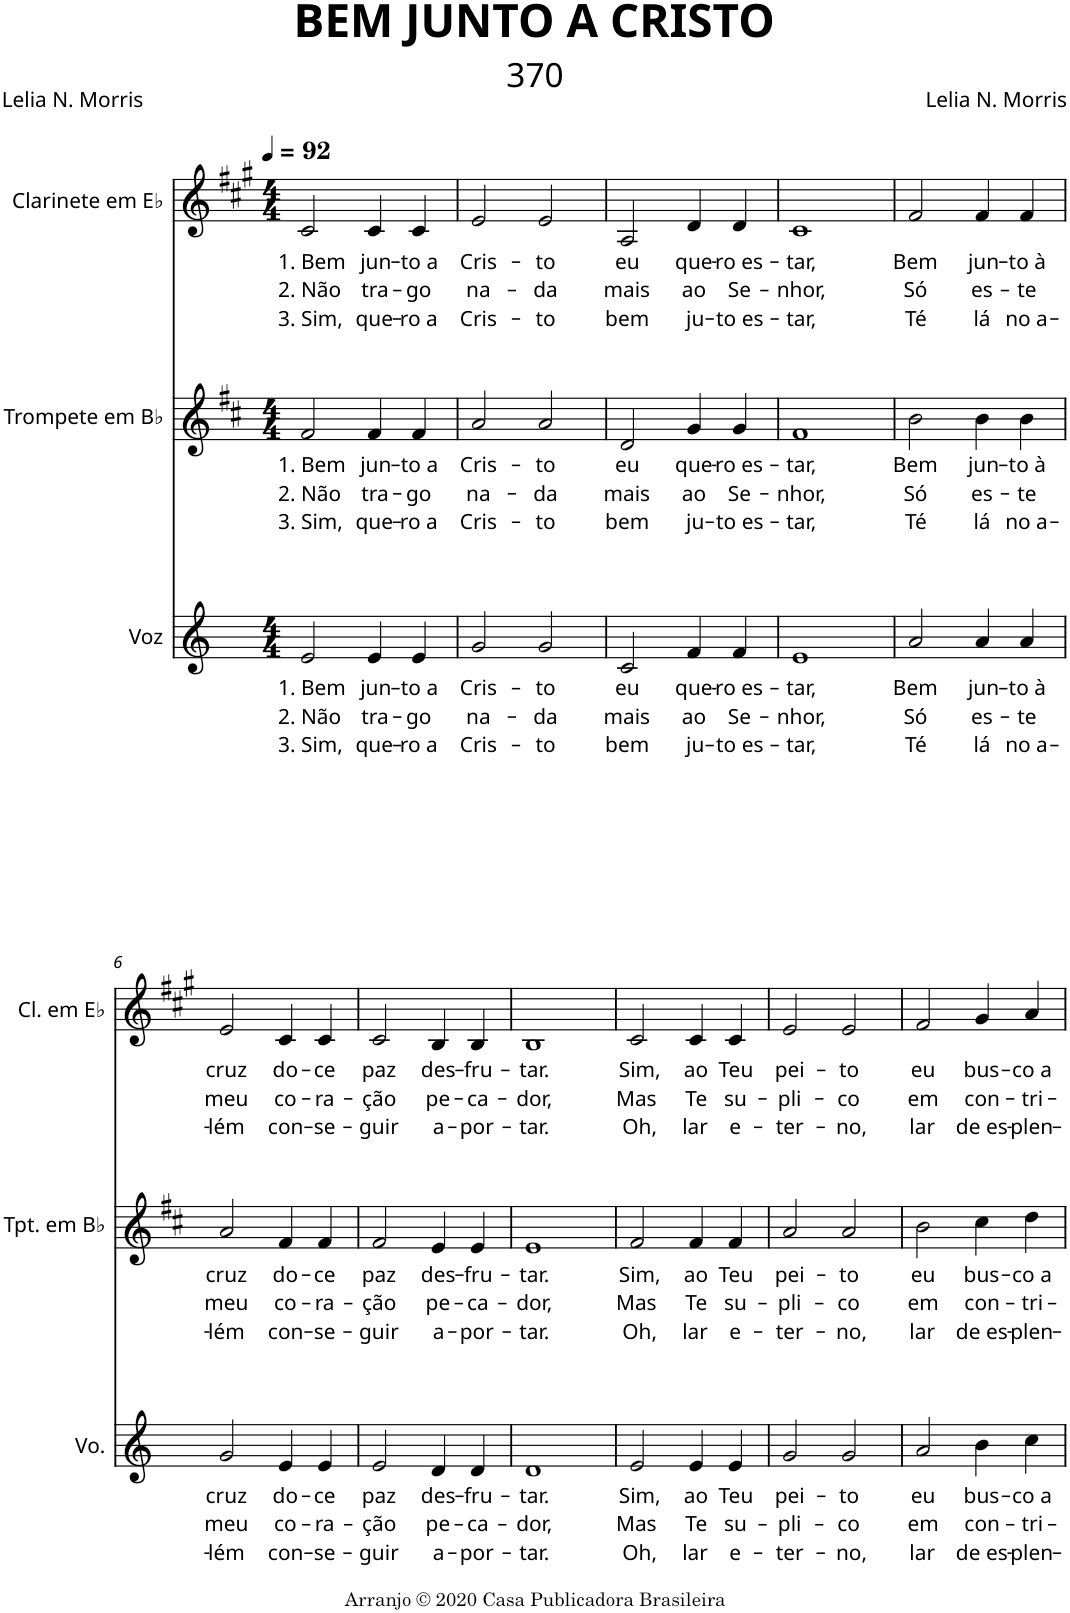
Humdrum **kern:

**kern	**text	**text	**text	**kern	**text	**text	**text	**kern	**text	**text	**text
*part3	*part3	*part3	*part3	*part2	*part2	*part2	*part2	*part1	*part1	*part1	*part1
*staff3	*staff3	*staff3	*staff3	*staff2	*staff2	*staff2	*staff2	*staff1	*staff1	*staff1	*staff1
*I"Voz	*	*	*	*I"Trompete em Bb	*	*	*	*I"Clarinete em Eb	*	*	*
*I'Vo.	*	*	*	*I'Tpt. em Bb	*	*	*	*I'Cl. em Eb	*	*	*
*clefG2	*	*	*	*clefG2	*	*	*	*clefG2	*	*	*
*	*	*	*	*Trd1c2	*	*	*	*Trd-2c-3	*	*	*
*k[]	*	*	*	*k[f#c#]	*	*	*	*k[f#c#g#]	*	*	*
*M4/4	*	*	*	*M4/4	*	*	*	*M4/4	*	*	*
*MM92	*	*	*	*MM92	*	*	*	*MM92	*	*	*
=1	=1	=1	=1	=1	=1	=1	=1	=1	=1	=1	=1
!	!LO:LY:b	!LO:LY:b	!LO:LY:b	!	!LO:LY:b	!LO:LY:b	!LO:LY:b	!	!LO:LY:b	!LO:LY:b	!LO:LY:b
2e/	1. Bem	2. Não	3. Sim,	2f#/	1. Bem	2. Não	3. Sim,	2c#/	1. Bem	2. Não	3. Sim,
!	!LO:LY:b	!LO:LY:b	!LO:LY:b	!	!LO:LY:b	!LO:LY:b	!LO:LY:b	!	!LO:LY:b	!LO:LY:b	!LO:LY:b
4e/	jun-	tra-	que-	4f#/	jun-	tra-	que-	4c#/	jun-	tra-	que-
!	!LO:LY:b	!LO:LY:b	!LO:LY:b	!	!LO:LY:b	!LO:LY:b	!LO:LY:b	!	!LO:LY:b	!LO:LY:b	!LO:LY:b
4e/	-to a	-go	-ro a	4f#/	-to a	-go	-ro a	4c#/	-to a	-go	-ro a
=2	=2	=2	=2	=2	=2	=2	=2	=2	=2	=2	=2
!	!LO:LY:b	!LO:LY:b	!LO:LY:b	!	!LO:LY:b	!LO:LY:b	!LO:LY:b	!	!LO:LY:b	!LO:LY:b	!LO:LY:b
2g/	Cris-	na-	Cris-	2a/	Cris-	na-	Cris-	2e/	Cris-	na-	Cris-
!	!LO:LY:b	!LO:LY:b	!LO:LY:b	!	!LO:LY:b	!LO:LY:b	!LO:LY:b	!	!LO:LY:b	!LO:LY:b	!LO:LY:b
2g/	-to	-da	-to	2a/	-to	-da	-to	2e/	-to	-da	-to
=3	=3	=3	=3	=3	=3	=3	=3	=3	=3	=3	=3
!	!LO:LY:b	!LO:LY:b	!LO:LY:b	!	!LO:LY:b	!LO:LY:b	!LO:LY:b	!	!LO:LY:b	!LO:LY:b	!LO:LY:b
2c/	eu	mais	bem	2d/	eu	mais	bem	2A/	eu	mais	bem
!	!LO:LY:b	!LO:LY:b	!LO:LY:b	!	!LO:LY:b	!LO:LY:b	!LO:LY:b	!	!LO:LY:b	!LO:LY:b	!LO:LY:b
4f/	que-	ao	ju-	4g/	que-	ao	ju-	4d/	que-	ao	ju-
!	!LO:LY:b	!LO:LY:b	!LO:LY:b	!	!LO:LY:b	!LO:LY:b	!LO:LY:b	!	!LO:LY:b	!LO:LY:b	!LO:LY:b
4f/	-ro es-	Se-	-to es-	4g/	-ro es-	Se-	-to es-	4d/	-ro es-	Se-	-to es-
=4	=4	=4	=4	=4	=4	=4	=4	=4	=4	=4	=4
!	!LO:LY:b	!LO:LY:b	!LO:LY:b	!	!LO:LY:b	!LO:LY:b	!LO:LY:b	!	!LO:LY:b	!LO:LY:b	!LO:LY:b
1e	-tar,	-nhor,	-tar,	1f#	-tar,	-nhor,	-tar,	1c#	-tar,	-nhor,	-tar,
=5	=5	=5	=5	=5	=5	=5	=5	=5	=5	=5	=5
!	!LO:LY:b	!LO:LY:b	!LO:LY:b	!	!LO:LY:b	!LO:LY:b	!LO:LY:b	!	!LO:LY:b	!LO:LY:b	!LO:LY:b
2a/	Bem	Só	Té	2b\	Bem	Só	Té	2f#/	Bem	Só	Té
!	!LO:LY:b	!LO:LY:b	!LO:LY:b	!	!LO:LY:b	!LO:LY:b	!LO:LY:b	!	!LO:LY:b	!LO:LY:b	!LO:LY:b
4a/	jun-	es-	lá	4b\	jun-	es-	lá	4f#/	jun-	es-	lá
!	!LO:LY:b	!LO:LY:b	!LO:LY:b	!	!LO:LY:b	!LO:LY:b	!LO:LY:b	!	!LO:LY:b	!LO:LY:b	!LO:LY:b
4a/	-to à	-te	no a-	4b\	-to à	-te	no a-	4f#/	-to à	-te	no a-
!!LO:LB:g=z
=6	=6	=6	=6	=6	=6	=6	=6	=6	=6	=6	=6
!	!LO:LY:b	!LO:LY:b	!LO:LY:b	!	!LO:LY:b	!LO:LY:b	!LO:LY:b	!	!LO:LY:b	!LO:LY:b	!LO:LY:b
2g/	cruz	meu	-lém	2a/	cruz	meu	-lém	2e/	cruz	meu	-lém
!	!LO:LY:b	!LO:LY:b	!LO:LY:b	!	!LO:LY:b	!LO:LY:b	!LO:LY:b	!	!LO:LY:b	!LO:LY:b	!LO:LY:b
4e/	do-	co-	con-	4f#/	do-	co-	con-	4c#/	do-	co-	con-
!	!LO:LY:b	!LO:LY:b	!LO:LY:b	!	!LO:LY:b	!LO:LY:b	!LO:LY:b	!	!LO:LY:b	!LO:LY:b	!LO:LY:b
4e/	-ce	-ra-	-se-	4f#/	-ce	-ra-	-se-	4c#/	-ce	-ra-	-se-
=7	=7	=7	=7	=7	=7	=7	=7	=7	=7	=7	=7
!	!LO:LY:b	!LO:LY:b	!LO:LY:b	!	!LO:LY:b	!LO:LY:b	!LO:LY:b	!	!LO:LY:b	!LO:LY:b	!LO:LY:b
2e/	paz	-ção	-guir	2f#/	paz	-ção	-guir	2c#/	paz	-ção	-guir
!	!LO:LY:b	!LO:LY:b	!LO:LY:b	!	!LO:LY:b	!LO:LY:b	!LO:LY:b	!	!LO:LY:b	!LO:LY:b	!LO:LY:b
4d/	des-	pe-	a-	4e/	des-	pe-	a-	4B/	des-	pe-	a-
!	!LO:LY:b	!LO:LY:b	!LO:LY:b	!	!LO:LY:b	!LO:LY:b	!LO:LY:b	!	!LO:LY:b	!LO:LY:b	!LO:LY:b
4d/	-fru-	-ca-	-por-	4e/	-fru-	-ca-	-por-	4B/	-fru-	-ca-	-por-
=8	=8	=8	=8	=8	=8	=8	=8	=8	=8	=8	=8
!	!LO:LY:b	!LO:LY:b	!LO:LY:b	!	!LO:LY:b	!LO:LY:b	!LO:LY:b	!	!LO:LY:b	!LO:LY:b	!LO:LY:b
1d	-tar.	-dor,	-tar.	1e	-tar.	-dor,	-tar.	1B	-tar.	-dor,	-tar.
=9	=9	=9	=9	=9	=9	=9	=9	=9	=9	=9	=9
!	!LO:LY:b	!LO:LY:b	!LO:LY:b	!	!LO:LY:b	!LO:LY:b	!LO:LY:b	!	!LO:LY:b	!LO:LY:b	!LO:LY:b
2e/	Sim,	Mas	Oh,	2f#/	Sim,	Mas	Oh,	2c#/	Sim,	Mas	Oh,
!	!LO:LY:b	!LO:LY:b	!LO:LY:b	!	!LO:LY:b	!LO:LY:b	!LO:LY:b	!	!LO:LY:b	!LO:LY:b	!LO:LY:b
4e/	ao	Te	lar	4f#/	ao	Te	lar	4c#/	ao	Te	lar
!	!LO:LY:b	!LO:LY:b	!LO:LY:b	!	!LO:LY:b	!LO:LY:b	!LO:LY:b	!	!LO:LY:b	!LO:LY:b	!LO:LY:b
4e/	Teu	su-	e-	4f#/	Teu	su-	e-	4c#/	Teu	su-	e-
=10	=10	=10	=10	=10	=10	=10	=10	=10	=10	=10	=10
!	!LO:LY:b	!LO:LY:b	!LO:LY:b	!	!LO:LY:b	!LO:LY:b	!LO:LY:b	!	!LO:LY:b	!LO:LY:b	!LO:LY:b
2g/	pei-	-pli-	-ter-	2a/	pei-	-pli-	-ter-	2e/	pei-	-pli-	-ter-
!	!LO:LY:b	!LO:LY:b	!LO:LY:b	!	!LO:LY:b	!LO:LY:b	!LO:LY:b	!	!LO:LY:b	!LO:LY:b	!LO:LY:b
2g/	-to	-co	-no,	2a/	-to	-co	-no,	2e/	-to	-co	-no,
=11	=11	=11	=11	=11	=11	=11	=11	=11	=11	=11	=11
!	!LO:LY:b	!LO:LY:b	!LO:LY:b	!	!LO:LY:b	!LO:LY:b	!LO:LY:b	!	!LO:LY:b	!LO:LY:b	!LO:LY:b
2a/	eu	em	lar	2b\	eu	em	lar	2f#/	eu	em	lar
!	!LO:LY:b	!LO:LY:b	!LO:LY:b	!	!LO:LY:b	!LO:LY:b	!LO:LY:b	!	!LO:LY:b	!LO:LY:b	!LO:LY:b
4b\	bus-	con-	de es-	4cc#\	bus-	con-	de es-	4g#/	bus-	con-	de es-
!	!LO:LY:b	!LO:LY:b	!LO:LY:b	!	!LO:LY:b	!LO:LY:b	!LO:LY:b	!	!LO:LY:b	!LO:LY:b	!LO:LY:b
4cc\	-co a	-tri-	-plen-	4dd\	-co a	-tri-	-plen-	4a/	-co a	-tri-	-plen-
=	=	=	=	=	=	=	=	=	=	=	=
*-	*-	*-	*-	*-	*-	*-	*-	*-	*-	*-	*-
